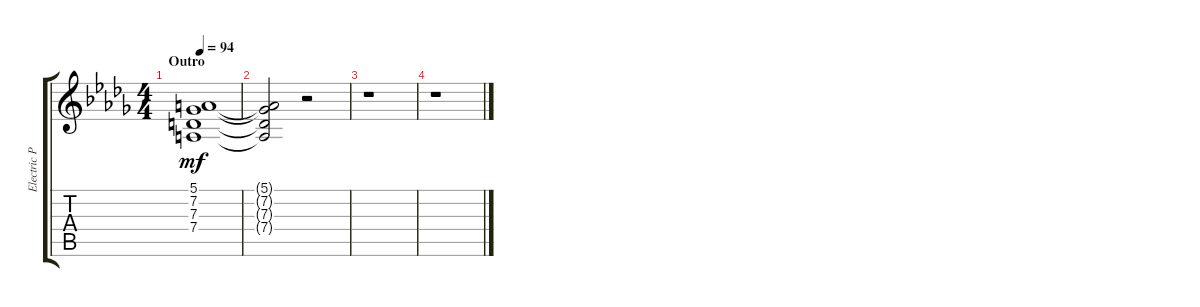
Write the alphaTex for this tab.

\track ("Electric Piano" "Electric P") {instrument electricpiano1}
\staff {score tabs}
\tuning (E4 B3 G3 D3 A2 E2) {hide}
\ts (4 4)
\section ("" "Outro")
\tempo 94
\clef g2
\ks bbminor
(5.1 7.2 7.3 7.4).1{dy mf} |
(5.1{t} 7.2{t} 7.3{t} 7.4{t}).2 r.2 |
r.1 |
r.1
